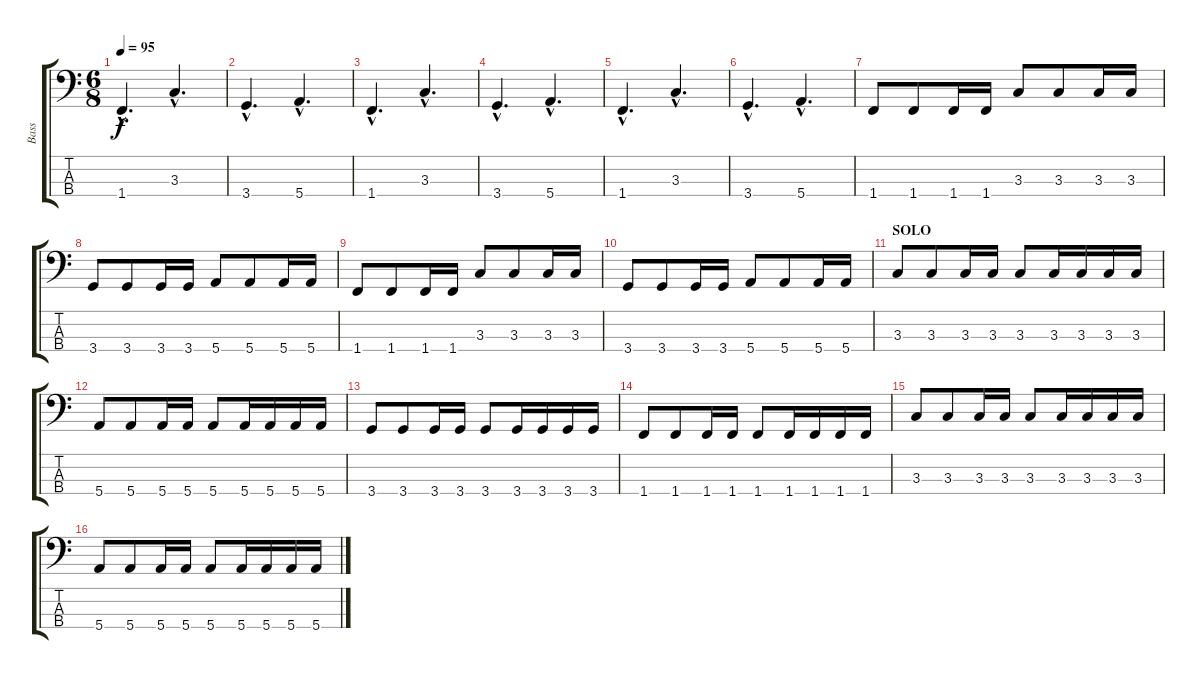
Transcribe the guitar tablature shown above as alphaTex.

\track ("Bass" "Bass") {instrument electricbassfinger}
\staff {score tabs}
\tuning (G2 D2 A1 E1) {hide}
\ts (6 8)
\tempo 95
\clef f4
\ks c
1.4{hac}.4{d dy f} 3.3{hac}.4{d} |
3.4{hac}.4{d} 5.4{hac}.4{d} |
1.4{hac}.4{d} 3.3{hac}.4{d} |
3.4{hac}.4{d} 5.4{hac}.4{d} |
1.4{hac}.4{d} 3.3{hac}.4{d} |
3.4{hac}.4{d} 5.4{hac}.4{d} |
1.4.8 1.4.8 1.4.16 1.4.16 3.3.8 3.3.8 3.3.16 3.3.16 |
3.4.8 3.4.8 3.4.16 3.4.16 5.4.8 5.4.8 5.4.16 5.4.16 |
1.4.8 1.4.8 1.4.16 1.4.16 3.3.8 3.3.8 3.3.16 3.3.16 |
3.4.8 3.4.8 3.4.16 3.4.16 5.4.8 5.4.8 5.4.16 5.4.16 |
\section ("" "SOLO")
3.3.8 3.3.8 3.3.16 3.3.16 3.3.8 3.3.16 3.3.16 3.3.16 3.3.16 |
5.4.8 5.4.8 5.4.16 5.4.16 5.4.8 5.4.16 5.4.16 5.4.16 5.4.16 |
3.4.8 3.4.8 3.4.16 3.4.16 3.4.8 3.4.16 3.4.16 3.4.16 3.4.16 |
1.4.8 1.4.8 1.4.16 1.4.16 1.4.8 1.4.16 1.4.16 1.4.16 1.4.16 |
3.3.8 3.3.8 3.3.16 3.3.16 3.3.8 3.3.16 3.3.16 3.3.16 3.3.16 |
5.4.8 5.4.8 5.4.16 5.4.16 5.4.8 5.4.16 5.4.16 5.4.16 5.4.16
